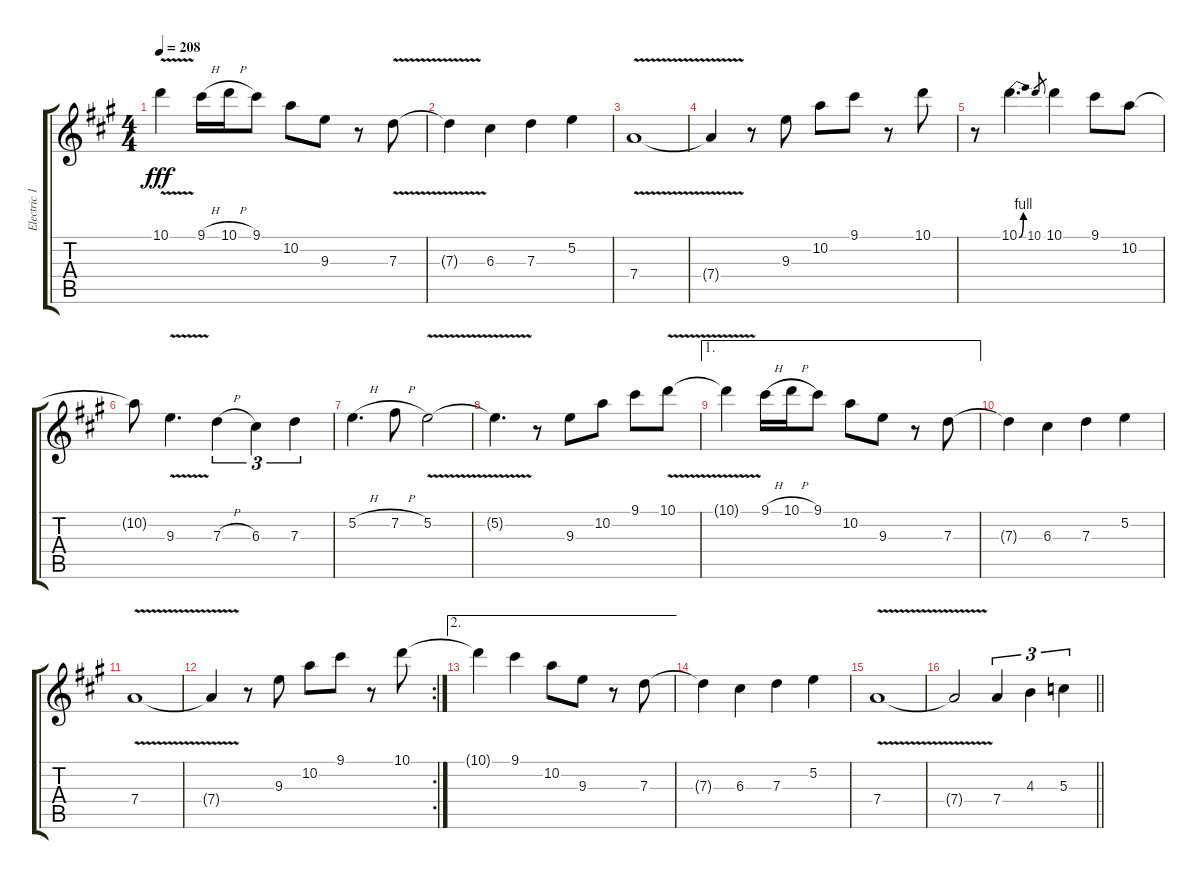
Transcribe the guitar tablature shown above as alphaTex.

\track ("Electric 1" "Electric 1") {instrument distortionguitar}
\staff {score tabs}
\tuning (E4 B3 G3 D3 A2 E2) {hide}
\ts (4 4)
\tempo 208
\clef g2
\ks a
10.1{v t}.4{dy fff} 9.1{h}.16 10.1{h}.16 9.1.8 10.2.8 9.3.8 r.8 7.3{v}.8 |
7.3{t}.4 6.3.4 7.3.4 5.2.4 |
7.4{v}.1 |
7.4{v t}.4 r.8 9.3.8 10.2.8 9.1.8 r.8 10.1.8 |
r.8 10.1{be (bend 0 0 60 4)}.4{d} 10.1.8{gr} 10.1.4 9.1.8 10.2.8 |
10.2{t}.8 9.3{v}.4{d} 7.3{h}.4{tu (3 2)} 6.3.4{tu (3 2)} 7.3.4{tu (3 2)} |
5.2{h}.4{d} 7.2{h}.8 5.2{v}.2 |
5.2{v t}.4{d} r.8 9.3.8 10.2.8 9.1.8 10.1{v}.8 |
\ae 1
10.1{t}.4 9.1{h}.16 10.1{h}.16 9.1.8 10.2.8 9.3.8 r.8 7.3.8 |
7.3{t}.4 6.3.4 7.3.4 5.2.4 |
7.4{v}.1 |
\rc 2
7.4{v t}.4 r.8 9.3.8 10.2.8 9.1.8 r.8 10.1.8 |
\ae 2
10.1{t}.4 9.1.4 10.2.8 9.3.8 r.8 7.3.8 |
7.3{t}.4 6.3.4 7.3.4 5.2.4 |
7.4{v}.1 |
\barLineRight lightlight
7.4{v t}.2 7.4.4{tu (3 2)} 4.3.4{tu (3 2)} 5.3.4{tu (3 2)}
